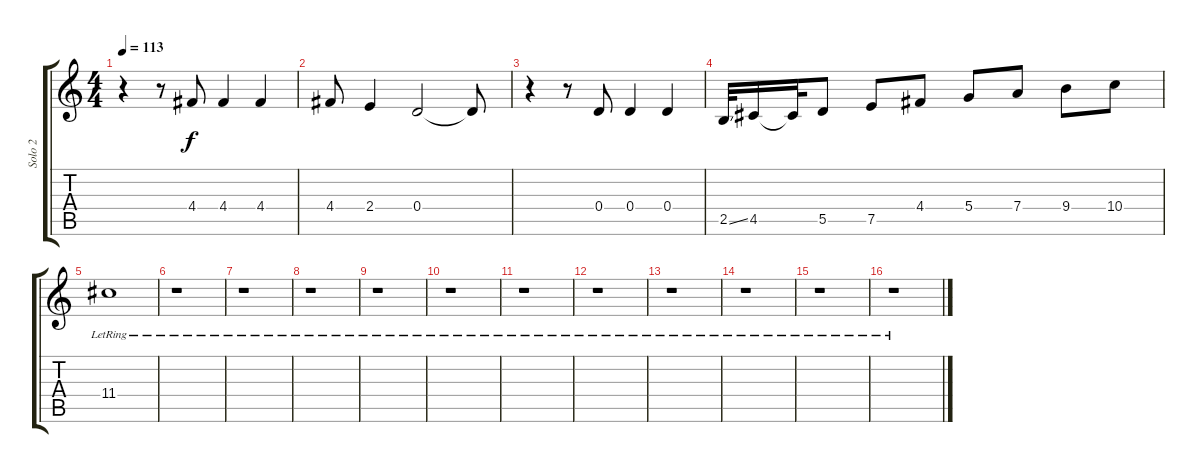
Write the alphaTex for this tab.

\track ("Solo 2" "Solo 2") {instrument acousticguitarsteel}
\staff {score tabs}
\tuning (E4 B3 G3 D3 A2 E2) {hide}
\ts (4 4)
\tempo 113
\clef g2
\ks c
r.4{dy f} r.8 4.4.8 4.4.4 4.4.4 |
4.4.8 2.4.4 0.4.2 0.4{t}.8 |
r.4 r.8 0.4.8 0.4.4 0.4.4 |
2.5{ss}.32 4.5.16 4.5{t}.32 5.5.8 7.5.8 4.4.8 5.4.8 7.4.8 9.4.8 10.4.8 |
11.4{lr}.1 |
r.1 |
r.1 |
r.1 |
r.1 |
r.1 |
r.1 |
r.1 |
r.1 |
r.1 |
r.1 |
r.1
